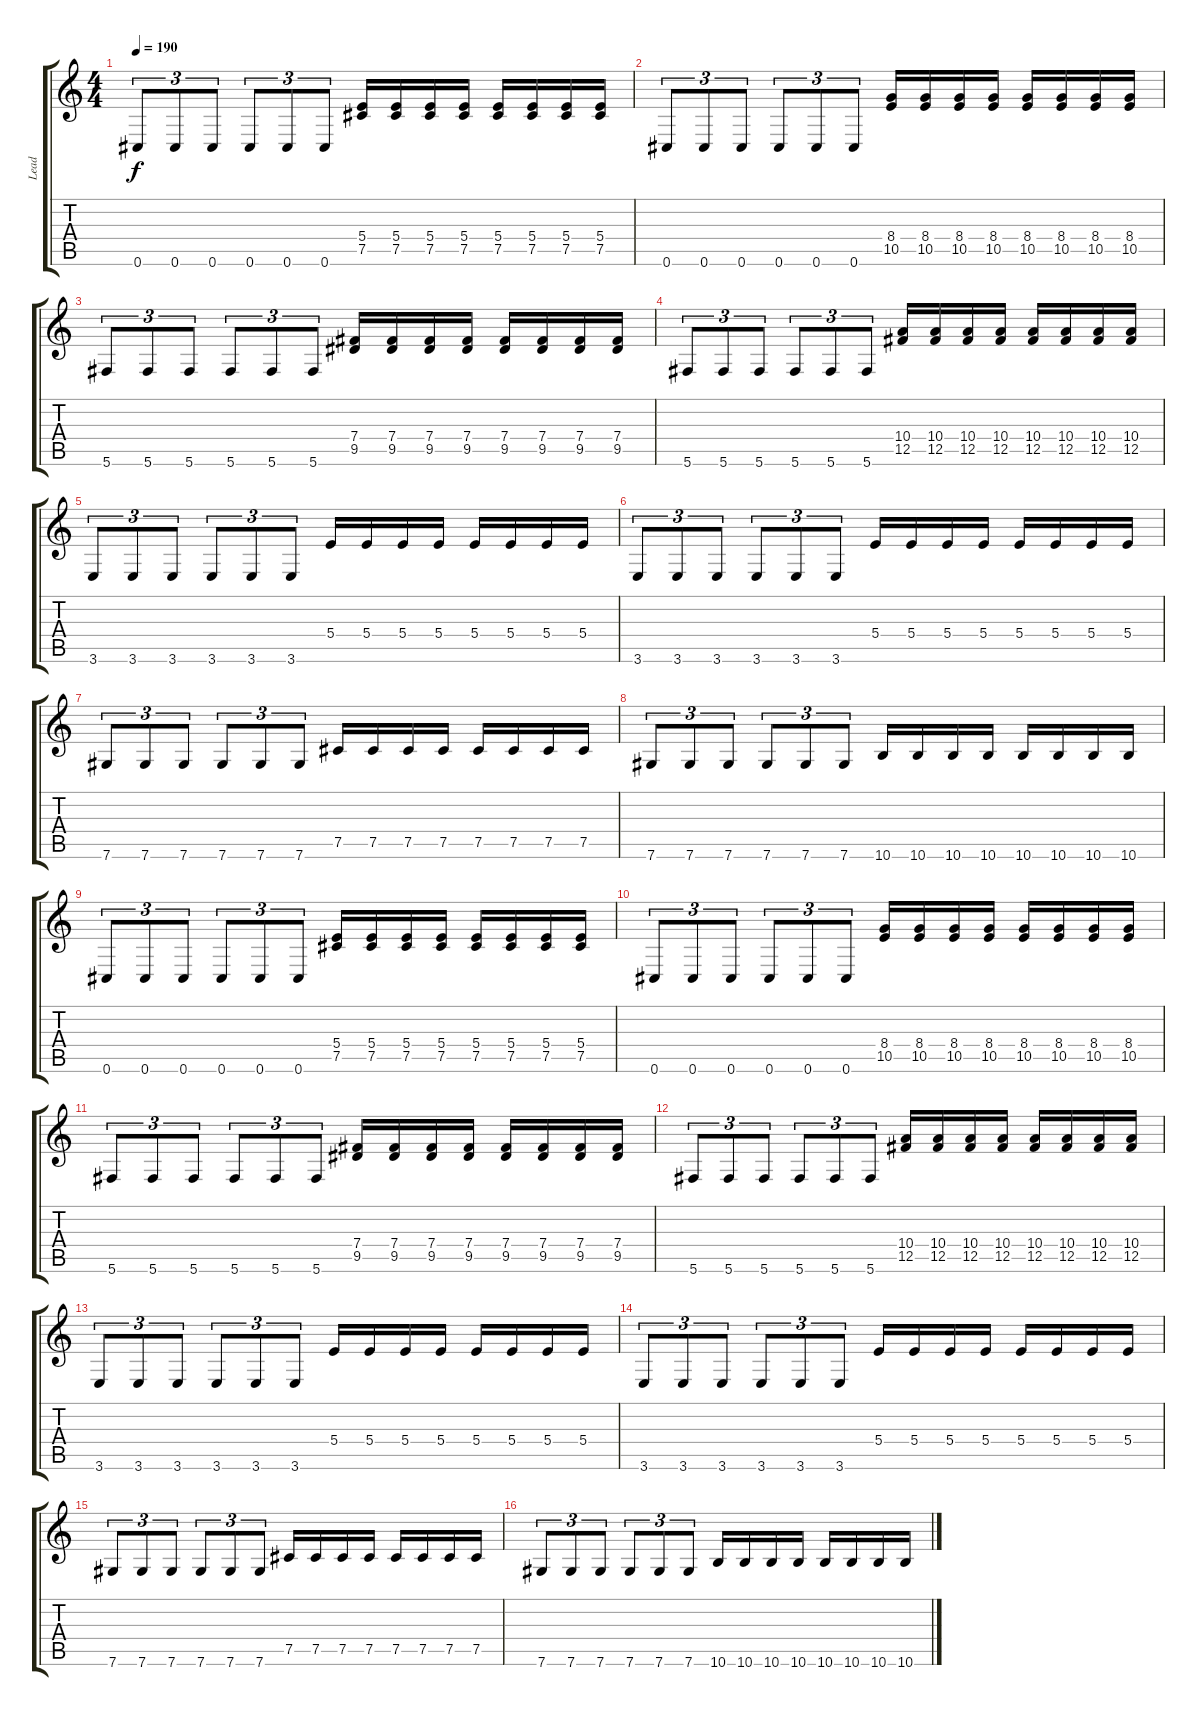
\track ("Lead" "Lead") {instrument distortionguitar}
\staff {score tabs}
\tuning (Db4 Ab3 E3 B2 Gb2 Db2) {hide}
\ts (4 4)
\tempo 190
\clef g2
\ks c
0.6.8{tu (3 2) dy f} 0.6.8{tu (3 2)} 0.6.8{tu (3 2)} 0.6.8{tu (3 2)} 0.6.8{tu (3 2)} 0.6.8{tu (3 2)} (5.4 7.5).16 (5.4 7.5).16 (5.4 7.5).16 (5.4 7.5).16 (5.4 7.5).16 (5.4 7.5).16 (5.4 7.5).16 (5.4 7.5).16 |
0.6.8{tu (3 2)} 0.6.8{tu (3 2)} 0.6.8{tu (3 2)} 0.6.8{tu (3 2)} 0.6.8{tu (3 2)} 0.6.8{tu (3 2)} (8.4 10.5).16 (8.4 10.5).16 (8.4 10.5).16 (8.4 10.5).16 (8.4 10.5).16 (8.4 10.5).16 (8.4 10.5).16 (8.4 10.5).16 |
5.6.8{tu (3 2)} 5.6.8{tu (3 2)} 5.6.8{tu (3 2)} 5.6.8{tu (3 2)} 5.6.8{tu (3 2)} 5.6.8{tu (3 2)} (7.4 9.5).16 (7.4 9.5).16 (7.4 9.5).16 (7.4 9.5).16 (7.4 9.5).16 (7.4 9.5).16 (7.4 9.5).16 (7.4 9.5).16 |
5.6.8{tu (3 2)} 5.6.8{tu (3 2)} 5.6.8{tu (3 2)} 5.6.8{tu (3 2)} 5.6.8{tu (3 2)} 5.6.8{tu (3 2)} (10.4 12.5).16 (10.4 12.5).16 (10.4 12.5).16 (10.4 12.5).16 (10.4 12.5).16 (10.4 12.5).16 (10.4 12.5).16 (10.4 12.5).16 |
3.6.8{tu (3 2)} 3.6.8{tu (3 2)} 3.6.8{tu (3 2)} 3.6.8{tu (3 2)} 3.6.8{tu (3 2)} 3.6.8{tu (3 2)} 5.4.16 5.4.16 5.4.16 5.4.16 5.4.16 5.4.16 5.4.16 5.4.16 |
3.6.8{tu (3 2)} 3.6.8{tu (3 2)} 3.6.8{tu (3 2)} 3.6.8{tu (3 2)} 3.6.8{tu (3 2)} 3.6.8{tu (3 2)} 5.4.16 5.4.16 5.4.16 5.4.16 5.4.16 5.4.16 5.4.16 5.4.16 |
7.6.8{tu (3 2)} 7.6.8{tu (3 2)} 7.6.8{tu (3 2)} 7.6.8{tu (3 2)} 7.6.8{tu (3 2)} 7.6.8{tu (3 2)} 7.5.16 7.5.16 7.5.16 7.5.16 7.5.16 7.5.16 7.5.16 7.5.16 |
7.6.8{tu (3 2)} 7.6.8{tu (3 2)} 7.6.8{tu (3 2)} 7.6.8{tu (3 2)} 7.6.8{tu (3 2)} 7.6.8{tu (3 2)} 10.6.16 10.6.16 10.6.16 10.6.16 10.6.16 10.6.16 10.6.16 10.6.16 |
0.6.8{tu (3 2)} 0.6.8{tu (3 2)} 0.6.8{tu (3 2)} 0.6.8{tu (3 2)} 0.6.8{tu (3 2)} 0.6.8{tu (3 2)} (5.4 7.5).16 (5.4 7.5).16 (5.4 7.5).16 (5.4 7.5).16 (5.4 7.5).16 (5.4 7.5).16 (5.4 7.5).16 (5.4 7.5).16 |
0.6.8{tu (3 2)} 0.6.8{tu (3 2)} 0.6.8{tu (3 2)} 0.6.8{tu (3 2)} 0.6.8{tu (3 2)} 0.6.8{tu (3 2)} (8.4 10.5).16 (8.4 10.5).16 (8.4 10.5).16 (8.4 10.5).16 (8.4 10.5).16 (8.4 10.5).16 (8.4 10.5).16 (8.4 10.5).16 |
5.6.8{tu (3 2)} 5.6.8{tu (3 2)} 5.6.8{tu (3 2)} 5.6.8{tu (3 2)} 5.6.8{tu (3 2)} 5.6.8{tu (3 2)} (7.4 9.5).16 (7.4 9.5).16 (7.4 9.5).16 (7.4 9.5).16 (7.4 9.5).16 (7.4 9.5).16 (7.4 9.5).16 (7.4 9.5).16 |
5.6.8{tu (3 2)} 5.6.8{tu (3 2)} 5.6.8{tu (3 2)} 5.6.8{tu (3 2)} 5.6.8{tu (3 2)} 5.6.8{tu (3 2)} (10.4 12.5).16 (10.4 12.5).16 (10.4 12.5).16 (10.4 12.5).16 (10.4 12.5).16 (10.4 12.5).16 (10.4 12.5).16 (10.4 12.5).16 |
3.6.8{tu (3 2)} 3.6.8{tu (3 2)} 3.6.8{tu (3 2)} 3.6.8{tu (3 2)} 3.6.8{tu (3 2)} 3.6.8{tu (3 2)} 5.4.16 5.4.16 5.4.16 5.4.16 5.4.16 5.4.16 5.4.16 5.4.16 |
3.6.8{tu (3 2)} 3.6.8{tu (3 2)} 3.6.8{tu (3 2)} 3.6.8{tu (3 2)} 3.6.8{tu (3 2)} 3.6.8{tu (3 2)} 5.4.16 5.4.16 5.4.16 5.4.16 5.4.16 5.4.16 5.4.16 5.4.16 |
7.6.8{tu (3 2)} 7.6.8{tu (3 2)} 7.6.8{tu (3 2)} 7.6.8{tu (3 2)} 7.6.8{tu (3 2)} 7.6.8{tu (3 2)} 7.5.16 7.5.16 7.5.16 7.5.16 7.5.16 7.5.16 7.5.16 7.5.16 |
7.6.8{tu (3 2)} 7.6.8{tu (3 2)} 7.6.8{tu (3 2)} 7.6.8{tu (3 2)} 7.6.8{tu (3 2)} 7.6.8{tu (3 2)} 10.6.16 10.6.16 10.6.16 10.6.16 10.6.16 10.6.16 10.6.16 10.6.16
